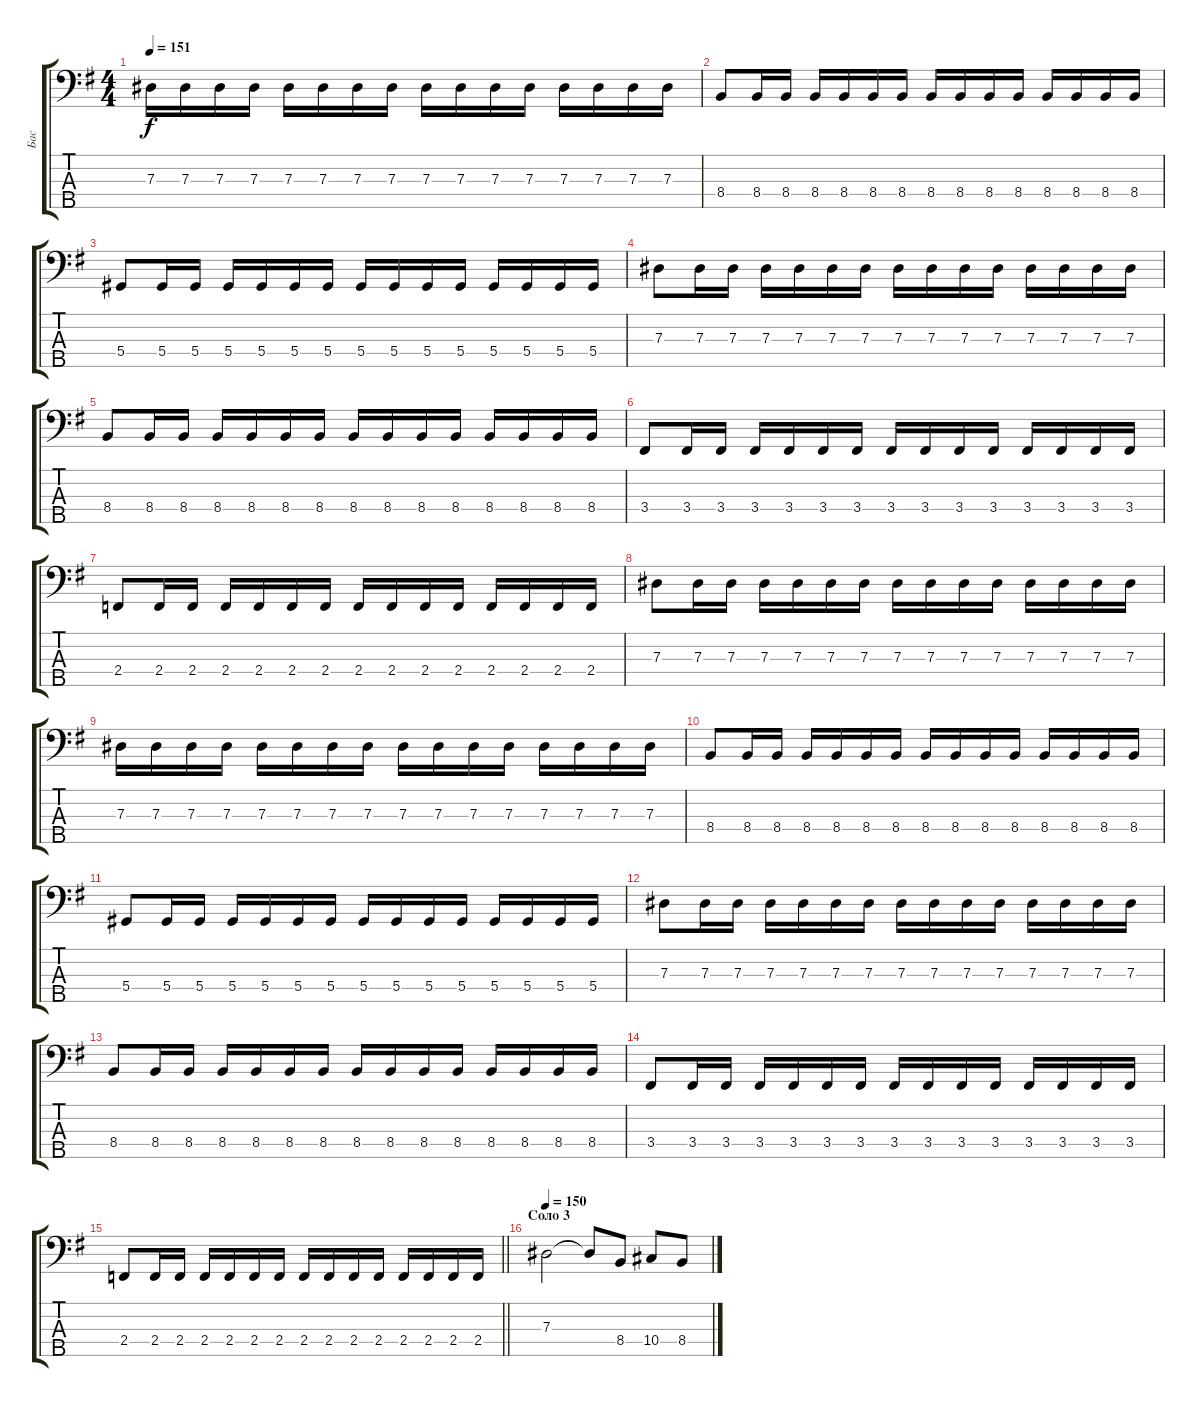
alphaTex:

\track ("Бас" "Бас") {instrument electricbasspick}
\staff {score tabs}
\tuning (Gb2 Db2 Ab1 Eb1 Bb0) {hide}
\ts (4 4)
\tempo 151
\clef f4
\ks eminor
7.3.16{dy f} 7.3.16 7.3.16 7.3.16 7.3.16 7.3.16 7.3.16 7.3.16 7.3.16 7.3.16 7.3.16 7.3.16 7.3.16 7.3.16 7.3.16 7.3.16 |
8.4.8 8.4.16 8.4.16 8.4.16 8.4.16 8.4.16 8.4.16 8.4.16 8.4.16 8.4.16 8.4.16 8.4.16 8.4.16 8.4.16 8.4.16 |
5.4.8 5.4.16 5.4.16 5.4.16 5.4.16 5.4.16 5.4.16 5.4.16 5.4.16 5.4.16 5.4.16 5.4.16 5.4.16 5.4.16 5.4.16 |
7.3.8 7.3.16 7.3.16 7.3.16 7.3.16 7.3.16 7.3.16 7.3.16 7.3.16 7.3.16 7.3.16 7.3.16 7.3.16 7.3.16 7.3.16 |
8.4.8 8.4.16 8.4.16 8.4.16 8.4.16 8.4.16 8.4.16 8.4.16 8.4.16 8.4.16 8.4.16 8.4.16 8.4.16 8.4.16 8.4.16 |
3.4.8 3.4.16 3.4.16 3.4.16 3.4.16 3.4.16 3.4.16 3.4.16 3.4.16 3.4.16 3.4.16 3.4.16 3.4.16 3.4.16 3.4.16 |
2.4.8 2.4.16 2.4.16 2.4.16 2.4.16 2.4.16 2.4.16 2.4.16 2.4.16 2.4.16 2.4.16 2.4.16 2.4.16 2.4.16 2.4.16 |
7.3.8 7.3.16 7.3.16 7.3.16 7.3.16 7.3.16 7.3.16 7.3.16 7.3.16 7.3.16 7.3.16 7.3.16 7.3.16 7.3.16 7.3.16 |
7.3.16 7.3.16 7.3.16 7.3.16 7.3.16 7.3.16 7.3.16 7.3.16 7.3.16 7.3.16 7.3.16 7.3.16 7.3.16 7.3.16 7.3.16 7.3.16 |
8.4.8 8.4.16 8.4.16 8.4.16 8.4.16 8.4.16 8.4.16 8.4.16 8.4.16 8.4.16 8.4.16 8.4.16 8.4.16 8.4.16 8.4.16 |
5.4.8 5.4.16 5.4.16 5.4.16 5.4.16 5.4.16 5.4.16 5.4.16 5.4.16 5.4.16 5.4.16 5.4.16 5.4.16 5.4.16 5.4.16 |
7.3.8 7.3.16 7.3.16 7.3.16 7.3.16 7.3.16 7.3.16 7.3.16 7.3.16 7.3.16 7.3.16 7.3.16 7.3.16 7.3.16 7.3.16 |
8.4.8 8.4.16 8.4.16 8.4.16 8.4.16 8.4.16 8.4.16 8.4.16 8.4.16 8.4.16 8.4.16 8.4.16 8.4.16 8.4.16 8.4.16 |
3.4.8 3.4.16 3.4.16 3.4.16 3.4.16 3.4.16 3.4.16 3.4.16 3.4.16 3.4.16 3.4.16 3.4.16 3.4.16 3.4.16 3.4.16 |
\barLineRight lightlight
2.4.8 2.4.16 2.4.16 2.4.16 2.4.16 2.4.16 2.4.16 2.4.16 2.4.16 2.4.16 2.4.16 2.4.16 2.4.16 2.4.16 2.4.16 |
\section ("" "Соло 3")
\tempo 150
7.3.2 7.3{t}.8 8.4.8 10.4.8 8.4.8
